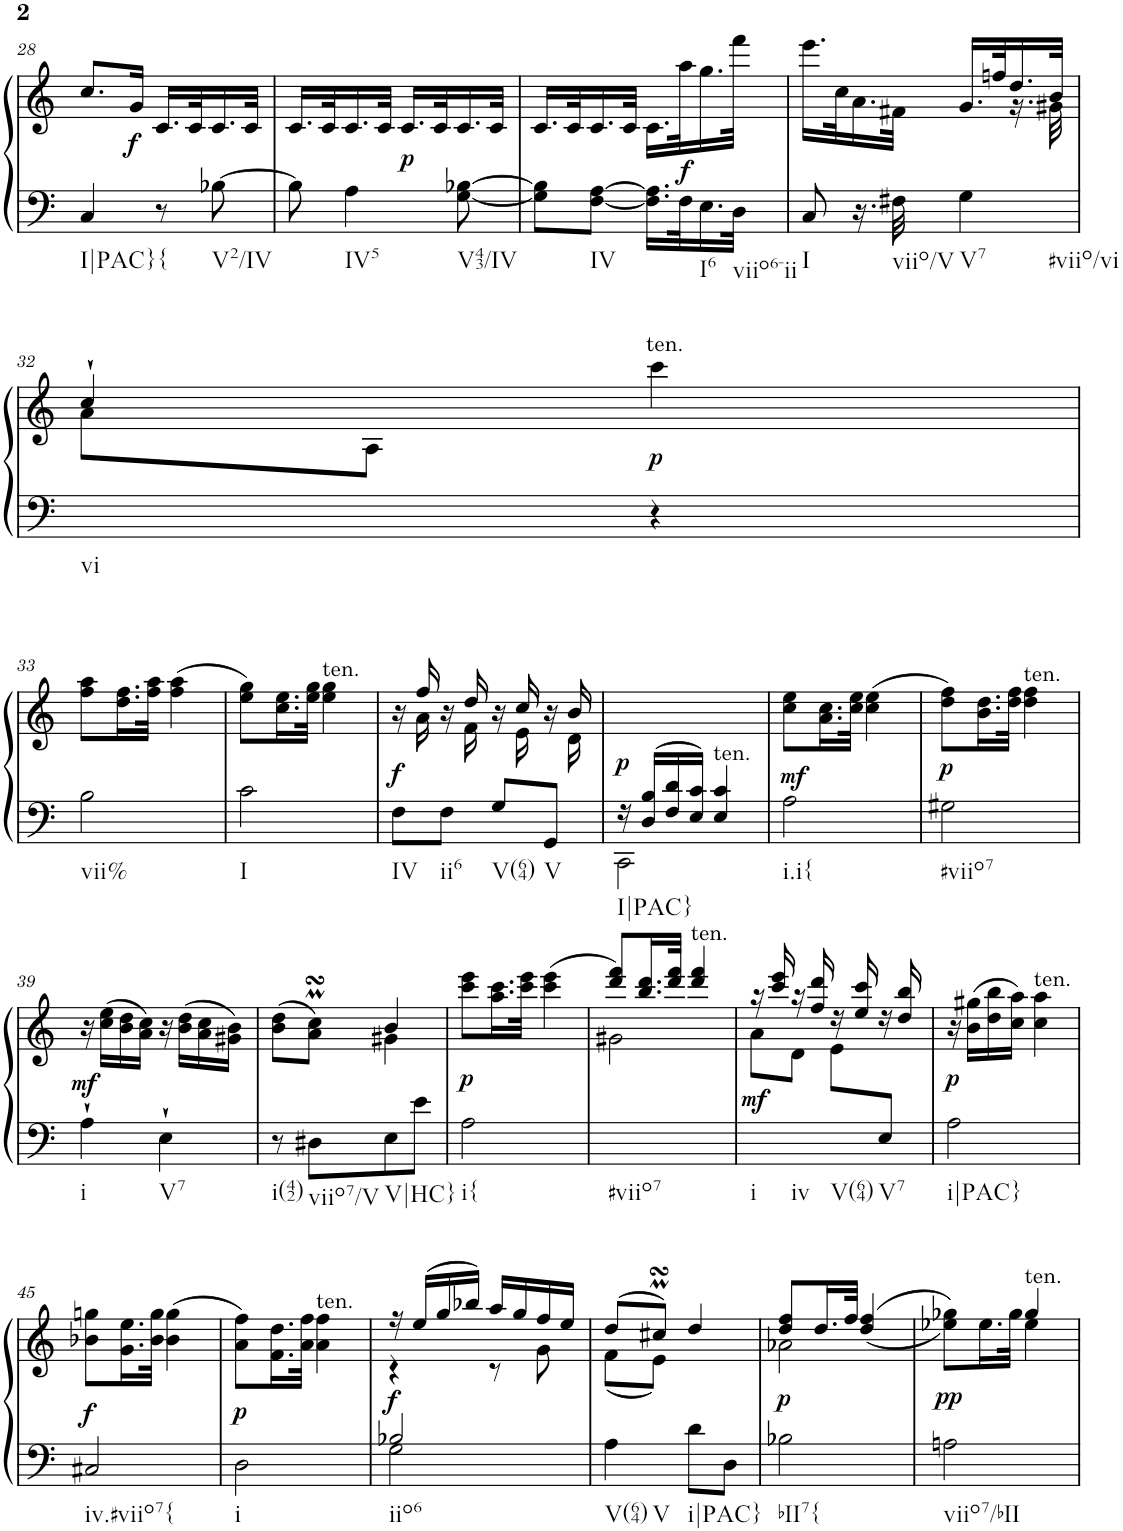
**kern	**kern	**dynam
*part1	*part1	*part1
*staff2	*staff1	*staff1/2
*I"Harpsichord	*	*
*I'Hch.	*	*
!!LO:PB:g=z
*clefF4	*clefG2	*
*k[]	*k[]	*
*M2/4	*M2/4	*
=28	=28	=28
!LO:TX:b:t=I|PAC}{	!	!
4C/	8.cc/L	.
!	!	!LO:DY:b
.	16g/Jk	f
8r	16.c/LL	.
.	32c/K	.
!LO:TX:b:t=V2/IV	!	!
[8B-X\	16.c/	.
.	32c/JJk	.
=29	=29	=29
8B-\]	16.c/LL	.
.	32c/K	.
!LO:TX:b:t=IV5	!	!
4A\	16.c/	.
.	32c/JJk	.
!	!	!LO:DY:b
.	16.c/LL	p
.	32c/K	.
!LO:TX:b:t=V43/IV	!	!
[8G\ [8B-X\	16.c/	.
.	32c/JJk	.
=30	=30	=30
8G\] 8B-\]L	16.c/LL	.
.	32c/K	.
!LO:TX:b:t=IV	!	!
[8F\ [8A\J	16.c/	.
.	32c/JJk	.
16.F\] 16.A\]LL	16.c\LL	.
!	!	!LO:DY:a=2
32F\K	32aa\K	f
!LO:TX:b:t=I6	!	!
16.E\	16.gg\	.
!LO:TX:b:t=viio6-ii	!	!
32D\JJk	32fff\JJk	.
=31	=31	=31
*	*^	*
!LO:TX:b:t=I	!	!	!
8C/	16.eee\LL	4.ryy	.
.	32cc\K	.	.
16.r	16.a\	.	.
!LO:TX:b:t=viio/V	!	!	!
32F#X\	32f#X\JJk	.	.
!LO:TX:b:t=V7	!	!	!
!LO:TX:b:t=#viio/vi	!	!	!
4G\	16.g/LL	.	.
.	32ffn/K	.	.
.	16.dd/	16.r	.
.	32b/JJk	32g#X\	.
!!LO:LB:g=z	!!
=32	=32	=32	=32
!LO:TX:b:t=vi	!	!	!
4ryy	4cc`/	8a\L	.
.	.	8A\J	.
!	!LO:TX:a:t=ten.	!	!
!	!	!	!LO:DY:b
4r	4ccc\	4ryy	p
!!LO:LB:g=z
=33	=33	=33	=33
!LO:TX:b:t=vii%	!	!	!
*	*v	*v	*
2B\	8ff\ 8aa\L	.
.	16.dd\ 16.ff\L	.
.	32ff\ 32aa\JJk	.
.	(>4ff\ 4aa\	.
=34	=34	=34
!LO:TX:b:t=I	!	!
2c\	8ee\ 8gg\L)	.
.	16.cc\ 16.ee\L	.
.	32ee\ 32gg\JJk	.
!	!LO:TX:a:t=ten.	!
.	4ee\ 4gg\	.
=35	=35	=35
*	*^	*
!LO:TX:b:t=IV	!	!	!
!	!	!	!LO:DY:b
8F\L	16r	16ryy	f
.	16ff/	16a\	.
!LO:TX:b:t=ii6	!	!	!
8F\J	16r	16ryy	.
.	16dd/	16f\	.
!LO:TX:b:t=V(64)	!	!	!
8G/L	16r	16ryy	.
.	16cc/	16e\	.
!LO:TX:b:t=V	!	!	!
8GG/J	16r	16ryy	.
.	16b/	16d\	.
=36	=36	=36	=36
*^	*	*	*
!LO:TX:b:t=I|PAC}	!	!	!	!
!	!	!	!	!LO:DY:a=2
*	*	*v	*v	*
16r	2CC\	2ryy	p
16D/ 16B/LL	.	.	.
16F/ 16d/	.	.	.
16E/ 16c/JJ	.	.	.
!LO:TX:a:t=ten.	!	!	!
4E/ 4c/	.	.	.
*v	*v	*	*
=37	=37	=37
!LO:TX:b:t=i.i{	!	!
!	!	!LO:DY:b
2A\	8cc\ 8ee\L	mf
.	16.a\ 16.cc\L	.
.	32cc\ 32ee\JJk	.
.	(>4cc\ 4ee\	.
=38	=38	=38
!LO:TX:b:t=#viio7	!	!
!	!	!LO:DY:b
2G#X\	8dd\ 8ff\L)	p
.	16.b\ 16.dd\L	.
.	32dd\ 32ff\JJk	.
!	!LO:TX:a:t=ten.	!
.	4dd\ 4ff\	.
!!LO:LB:g=z
=39	=39	=39
!LO:TX:b:t=i	!	!
!	!	!LO:DY:b
4A`\	16r	mf
.	(>16cc\ 16ee\LL	.
.	16b\ 16dd\	.
.	16a\ 16cc\JJ)	.
!LO:TX:b:t=V7	!	!
4E`\	16r	.
.	(>16b\ 16dd\LL	.
.	16a\ 16cc\	.
.	16g#X\ 16b\JJ)	.
=40	=40	=40
*	*^	*
!LO:TX:b:t=i(42)	!	!	!
8r	(>8b\ 8dd\L	4ryy	.
!LO:TX:b:t=viio7/V	!	!	!
8D#X\L	8a\MsSSS 8cc\MsSSSJ)	.	.
!LO:TX:b:t=V|HC}	!	!	!
8E\	4b/	4g#X\	.
8e\J	.	.	.
*	*v	*v	*
=41	=41	=41
!LO:TX:b:t=i{	!	!
!	!	!LO:DY:b
2A\	8ccc\ 8eee\L	p
.	16.aa\ 16.ccc\L	.
.	32ccc\ 32eee\JJk	.
.	(>4ccc\ 4eee\	.
=42	=42	=42
*	*^	*
!LO:TX:b:t=#viio7	!	!	!
2ryy	8ddd/ 8fff/L)	2g#X\	.
.	16.bb/ 16.ddd/L	.	.
.	32ddd/ 32fff/JJk	.	.
!	!LO:TX:a:t=ten.	!	!
.	4ddd/ 4fff/	.	.
=43	=43	=43	=43
*^	*	*	*
!LO:TX:b:t=i	!	!	!	!
!LO:TX:b:t=iv	!	!	!	!
!LO:TX:b:t=V(64)	!	!	!	!
!LO:TX:b:t=V7	!	!	!	!
!	!	!	!	!LO:DY:b
4.ryy	2ryy	16r	8a\L	mf
.	.	16ccc/ 16eee/	.	.
.	.	16r	8d\J	.
.	.	16ff/ 16ddd/	.	.
.	.	16r	8e\L	.
.	.	16ee/ 16ccc/	.	.
8E/J	.	16r	8ryy	.
.	.	16dd/ 16bb/	.	.
*v	*v	*	*	*
*	*v	*v	*
=44	=44	=44
!LO:TX:b:t=i|PAC}	!	!
!	!	!LO:DY:b
2A\	16r	p
.	(>16b\ 16gg#X\LL	.
.	16dd\ 16bb\	.
.	16cc\ 16aa\JJ)	.
!	!LO:TX:a:t=ten.	!
.	4cc\ 4aa\	.
!!LO:LB:g=z
=45	=45	=45
!LO:TX:b:t=iv.#viio7{	!	!
!	!	!LO:DY:b
2C#X/	8b-X\ 8ggn\L	f
.	16.g\ 16.ee\L	.
.	32b-\ 32gg\JJk	.
.	(>4b-\ 4gg\	.
=46	=46	=46
!LO:TX:b:t=i	!	!
!	!	!LO:DY:b
2D\	8a\ 8ff\L)	p
.	16.f\ 16.dd\L	.
.	32a\ 32ff\JJk	.
!	!LO:TX:a:t=ten.	!
.	4a\ 4ff\	.
=47	=47	=47
*^	*^	*
!LO:TX:b:t=iio6	!	!	!	!
!	!	!	!	!LO:DY:b
2B-X/	2G\	16r	4r	f
.	.	(>16ee/LL	.	.
.	.	16gg/	.	.
.	.	16bb-X/JJ)	.	.
.	.	16aa/LL	8r	.
.	.	16gg/	.	.
.	.	16ff/	8g\	.
.	.	16ee/JJ	.	.
*v	*v	*	*	*
=48	=48	=48	=48
!LO:TX:b:t=V(64)	!	!	!
!LO:TX:b:t=V	!	!	!
4A\	(>8dd/L	(<8f\L	.
.	8cc#XmsSsS/J)	8e\J)	.
!LO:TX:b:t=i|PAC}	!	!	!
8d\L	4dd/	4ryy	.
8D\J	.	.	.
=49	=49	=49	=49
!LO:TX:b:t=bII7{	!	!	!
!	!	!	!LO:DY:b
2B-X\	8dd/ 8ff/L	2a-X\	p
.	16.dd/L	.	.
.	32ff/JJk	.	.
.	(>(<4dd/ 4ff/	.	.
=50	=50	=50	=50
!LO:TX:b:t=viio7/bII	!	!	!
!	!	!	!LO:DY:b
2An\	8ee-X\ 8gg-X\L))	4ryy	pp
.	16.ee-\L	.	.
.	32gg-\JJk	.	.
!	!LO:TX:a:t=ten.	!	!
.	4gg-/	4ee-\	.
*	*v	*v	*
=	=	=
*-	*-	*-
